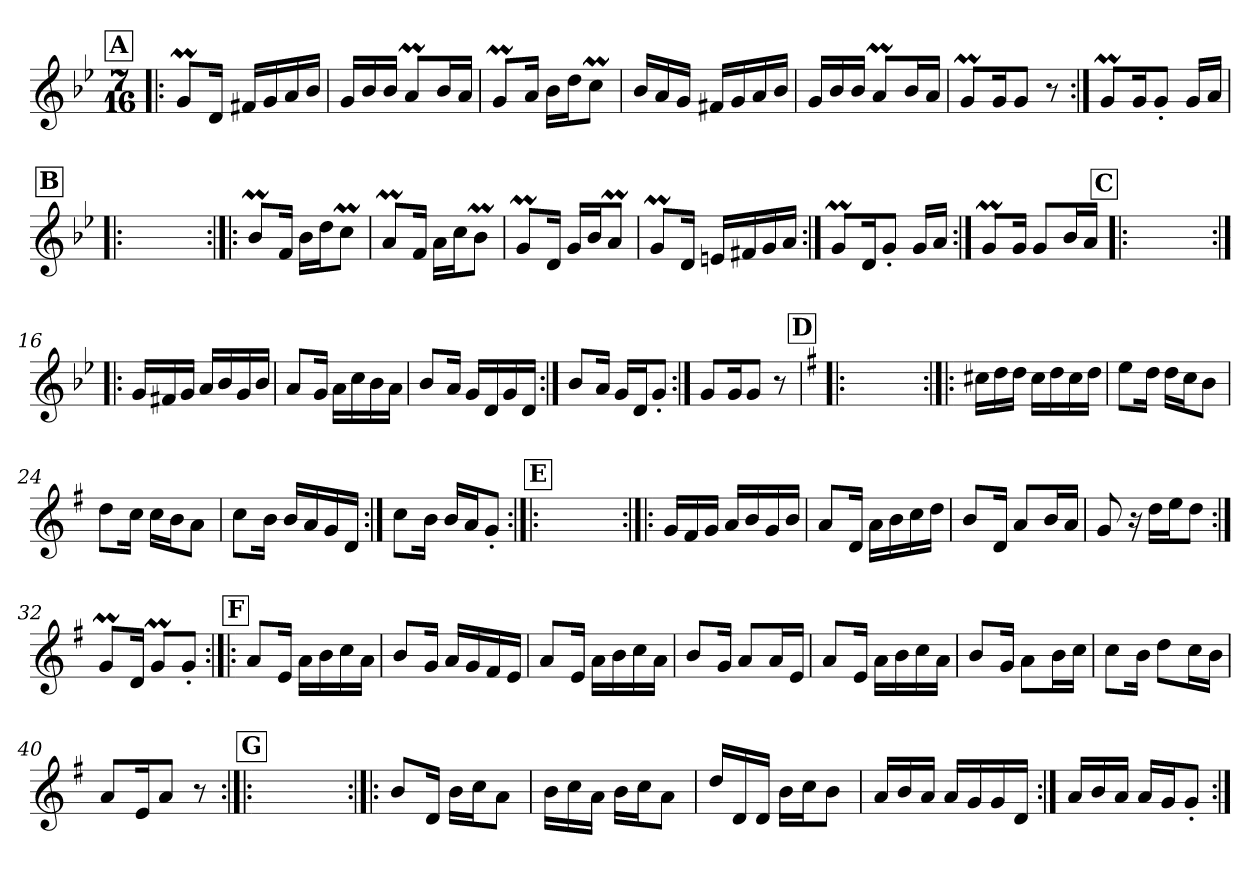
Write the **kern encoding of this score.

**kern
*part1
*staff1
*clefG2
*k[b-e-]
*g:
*M7/16
*MM86
!!LO:REH:place=s1:a:B:fs=14:t=A
=1!|:
8gM/L
16d/Jk
16f#X/LL
16g/
16a/
16b-/JJ
=2
16g/LL
16b-/
16b-/JJ
8am/L
16b-/L
16a/JJ
=3
8gM/L
16a/Jk
16b-\LL
16dd\J
8ccM\J
=4
16b-/LL
16a/
16g/JJ
16f#X/LL
16g/
16a/
16b-/JJ
=5
16g/LL
16b-/
16b-/JJ
8am/L
16b-/L
16a/JJ
=6
8gM/L
16g/K
8g/J
8r
=7:|!
8gM/L
16g/K
8g'/J
16g/LL
16a/JJ
!!LO:LB:g=z
!!LO:REH:place=s1:a:B:fs=14:t=B
=8!|:
4..ryy
=9:|!|:
8b-M/L
16f/Jk
16b-\LL
16dd\J
8ccM\J
=10
8am/L
16f/Jk
16a\LL
16cc\J
8b-M\J
=11
8gM/L
16d/Jk
16g/LL
16b-/J
8am/J
=12
8gM/L
16d/Jk
16en/LL
16f#X/
16g/
16a/JJ
=13:|!
8gM/L
16d/K
8g'/J
16g/LL
16a/JJ
=14:|!
8gM/L
16g/Jk
8g/L
16b-/L
16a/JJ
!!LO:REH:place=s1:a:B:fs=14:t=C
=15!|:
4..ryy
!!LO:LB:g=z
=16:|!|:
16g/LL
16f#X/
16g/JJ
16a/LL
16b-/
16g/
16b-/JJ
=17
8a/L
16g/Jk
16a\LL
16cc\
16b-\
16a\JJ
=18
8b-/L
16a/Jk
16g/LL
16d/
16g/
16d/JJ
=19:|!
8b-/L
16a/Jk
16g/LL
16d/J
8g'/J
=20:|!
8g/L
16g/K
8g/J
8r
!!LO:REH:place=s1:a:B:fs=14:t=D
=21!|:
*k[f#]
*G:
4..ryy
=22:|!|:
16cc#X\LL
16dd\
16dd\JJ
16cc#\LL
16dd\
16cc#\
16dd\JJ
!!LO:LB:g=z
=23
8ee\L
16dd\Jk
16dd\LL
16cc\J
8b\J
=24
8dd\L
16cc\Jk
16cc\LL
16b\J
8a\J
=25
8cc\L
16b\Jk
16b/LL
16a/
16g/
16d/JJ
=26:|!
8cc\L
16b\Jk
16b/LL
16a/J
8g'/J
!!LO:REH:place=s1:a:B:fs=14:t=E
=27:|!|:
4..ryy
=28:|!|:
16g/LL
16f#/
16g/JJ
16a/LL
16b/
16g/
16b/JJ
=29
8a/L
16d/Jk
16a\LL
16b\
16cc\
16dd\JJ
=30
8b/L
16d/Jk
8a/L
16b/L
16a/JJ
!!LO:LB:g=z
=31
8g/
16r
16dd\LL
16ee\J
8dd\J
=32:|!
8gM/L
16d/Jk
8gM/L
8g'/J
!!LO:REH:place=s1:a:B:fs=14:t=F
=33:|!|:
8a/L
16e/Jk
16a\LL
16b\
16cc\
16a\JJ
=34
8b/L
16g/Jk
16a/LL
16g/
16f#/
16e/JJ
=35
8a/L
16e/Jk
16a\LL
16b\
16cc\
16a\JJ
=36
8b/L
16g/Jk
8a/L
16a/L
16e/JJ
=37
8a/L
16e/Jk
16a\LL
16b\
16cc\
16a\JJ
=38
8b/L
16g/Jk
8a\L
16b\L
16cc\JJ
!!LO:LB:g=z
=39
8cc\L
16b\Jk
8dd\L
16cc\L
16b\JJ
=40
8a/L
16e/K
8a/J
8r
!!LO:REH:place=s1:a:B:fs=14:t=G
=41:|!|:
4..ryy
=42:|!|:
8b/L
16d/Jk
16b\LL
16cc\J
8a\J
=43
16b\LL
16cc\
16a\JJ
16b\LL
16cc\J
8a\J
=44
16dd/LL
16d/
16d/JJ
16b\LL
16cc\J
8b\J
=45
16a/LL
16b/
16a/JJ
16a/LL
16g/
16g/
16d/JJ
=46:|!
16a/LL
16b/
16a/JJ
16a/LL
16g/J
8g'/J
=:|!
*-
